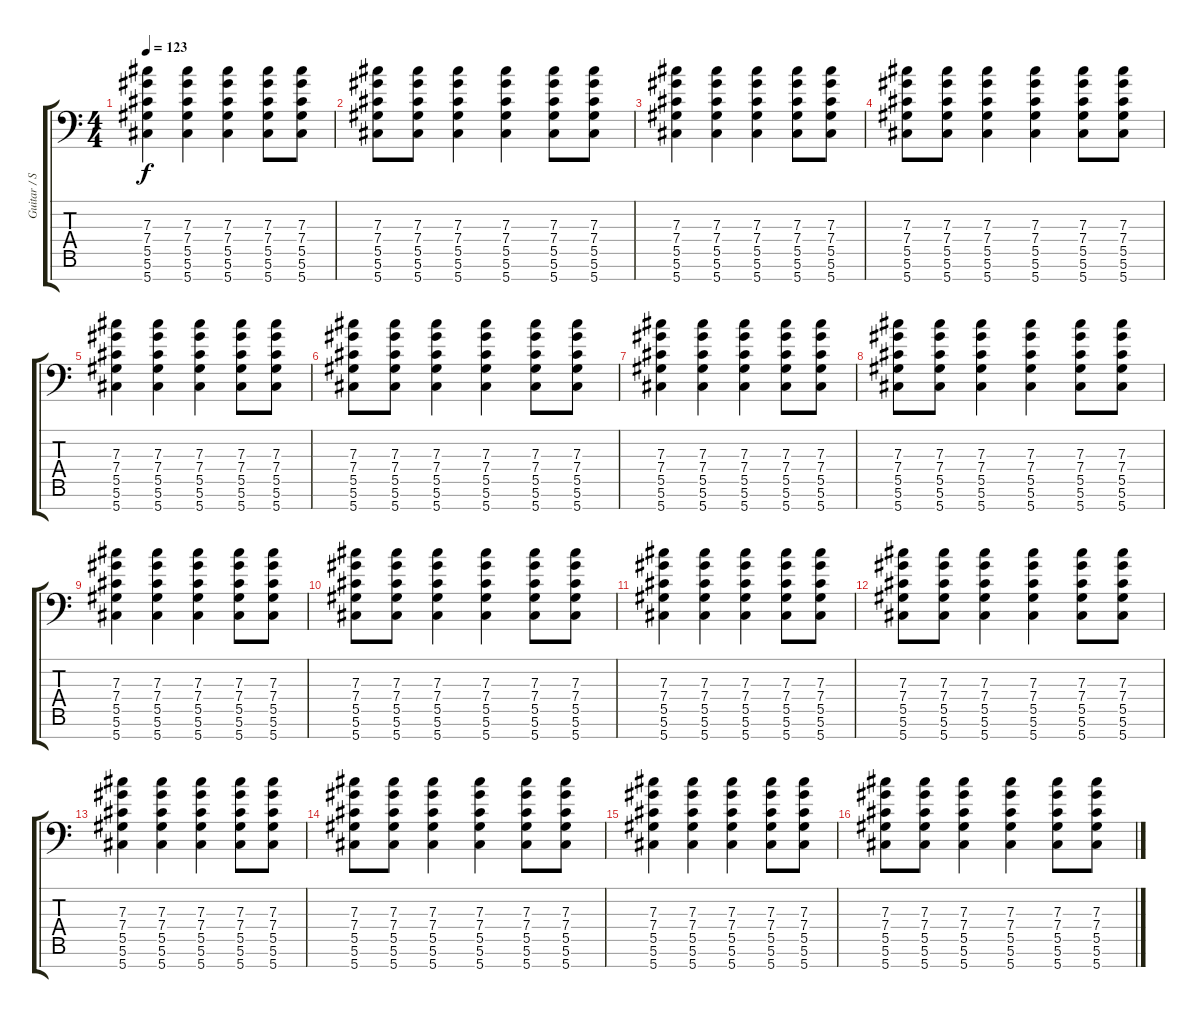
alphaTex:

\track ("Guitar / Stephen Carpenter" "Guitar / S") {instrument overdrivenguitar}
\staff {score tabs}
\tuning (Eb4 Bb3 Gb3 Db3 Ab2 Eb2 Ab1) {hide}
\ts (4 4)
\tempo 123
\clef f4
\ks c
(7.3 7.4 5.5 5.6 5.7).4{dy f} (7.3 7.4 5.5 5.6 5.7).4 (7.3 7.4 5.5 5.6 5.7).4 (7.3 7.4 5.5 5.6 5.7).8 (7.3 7.4 5.5 5.6 5.7).8 |
(7.3 7.4 5.5 5.6 5.7).8 (7.3 7.4 5.5 5.6 5.7).8 (7.3 7.4 5.5 5.6 5.7).4 (7.3 7.4 5.5 5.6 5.7).4 (7.3 7.4 5.5 5.6 5.7).8 (7.3 7.4 5.5 5.6 5.7).8 |
(7.3 7.4 5.5 5.6 5.7).4 (7.3 7.4 5.5 5.6 5.7).4 (7.3 7.4 5.5 5.6 5.7).4 (7.3 7.4 5.5 5.6 5.7).8 (7.3 7.4 5.5 5.6 5.7).8 |
(7.3 7.4 5.5 5.6 5.7).8 (7.3 7.4 5.5 5.6 5.7).8 (7.3 7.4 5.5 5.6 5.7).4 (7.3 7.4 5.5 5.6 5.7).4 (7.3 7.4 5.5 5.6 5.7).8 (7.3 7.4 5.5 5.6 5.7).8 |
(7.3 7.4 5.5 5.6 5.7).4 (7.3 7.4 5.5 5.6 5.7).4 (7.3 7.4 5.5 5.6 5.7).4 (7.3 7.4 5.5 5.6 5.7).8 (7.3 7.4 5.5 5.6 5.7).8 |
(7.3 7.4 5.5 5.6 5.7).8 (7.3 7.4 5.5 5.6 5.7).8 (7.3 7.4 5.5 5.6 5.7).4 (7.3 7.4 5.5 5.6 5.7).4 (7.3 7.4 5.5 5.6 5.7).8 (7.3 7.4 5.5 5.6 5.7).8 |
(7.3 7.4 5.5 5.6 5.7).4 (7.3 7.4 5.5 5.6 5.7).4 (7.3 7.4 5.5 5.6 5.7).4 (7.3 7.4 5.5 5.6 5.7).8 (7.3 7.4 5.5 5.6 5.7).8 |
(7.3 7.4 5.5 5.6 5.7).8 (7.3 7.4 5.5 5.6 5.7).8 (7.3 7.4 5.5 5.6 5.7).4 (7.3 7.4 5.5 5.6 5.7).4 (7.3 7.4 5.5 5.6 5.7).8 (7.3 7.4 5.5 5.6 5.7).8 |
(7.3 7.4 5.5 5.6 5.7).4 (7.3 7.4 5.5 5.6 5.7).4 (7.3 7.4 5.5 5.6 5.7).4 (7.3 7.4 5.5 5.6 5.7).8 (7.3 7.4 5.5 5.6 5.7).8 |
(7.3 7.4 5.5 5.6 5.7).8 (7.3 7.4 5.5 5.6 5.7).8 (7.3 7.4 5.5 5.6 5.7).4 (7.3 7.4 5.5 5.6 5.7).4 (7.3 7.4 5.5 5.6 5.7).8 (7.3 7.4 5.5 5.6 5.7).8 |
(7.3 7.4 5.5 5.6 5.7).4 (7.3 7.4 5.5 5.6 5.7).4 (7.3 7.4 5.5 5.6 5.7).4 (7.3 7.4 5.5 5.6 5.7).8 (7.3 7.4 5.5 5.6 5.7).8 |
(7.3 7.4 5.5 5.6 5.7).8 (7.3 7.4 5.5 5.6 5.7).8 (7.3 7.4 5.5 5.6 5.7).4 (7.3 7.4 5.5 5.6 5.7).4 (7.3 7.4 5.5 5.6 5.7).8 (7.3 7.4 5.5 5.6 5.7).8 |
(7.3 7.4 5.5 5.6 5.7).4 (7.3 7.4 5.5 5.6 5.7).4 (7.3 7.4 5.5 5.6 5.7).4 (7.3 7.4 5.5 5.6 5.7).8 (7.3 7.4 5.5 5.6 5.7).8 |
(7.3 7.4 5.5 5.6 5.7).8 (7.3 7.4 5.5 5.6 5.7).8 (7.3 7.4 5.5 5.6 5.7).4 (7.3 7.4 5.5 5.6 5.7).4 (7.3 7.4 5.5 5.6 5.7).8 (7.3 7.4 5.5 5.6 5.7).8 |
(7.3 7.4 5.5 5.6 5.7).4 (7.3 7.4 5.5 5.6 5.7).4 (7.3 7.4 5.5 5.6 5.7).4 (7.3 7.4 5.5 5.6 5.7).8 (7.3 7.4 5.5 5.6 5.7).8 |
(7.3 7.4 5.5 5.6 5.7).8 (7.3 7.4 5.5 5.6 5.7).8 (7.3 7.4 5.5 5.6 5.7).4 (7.3 7.4 5.5 5.6 5.7).4 (7.3 7.4 5.5 5.6 5.7).8 (7.3 7.4 5.5 5.6 5.7).8
